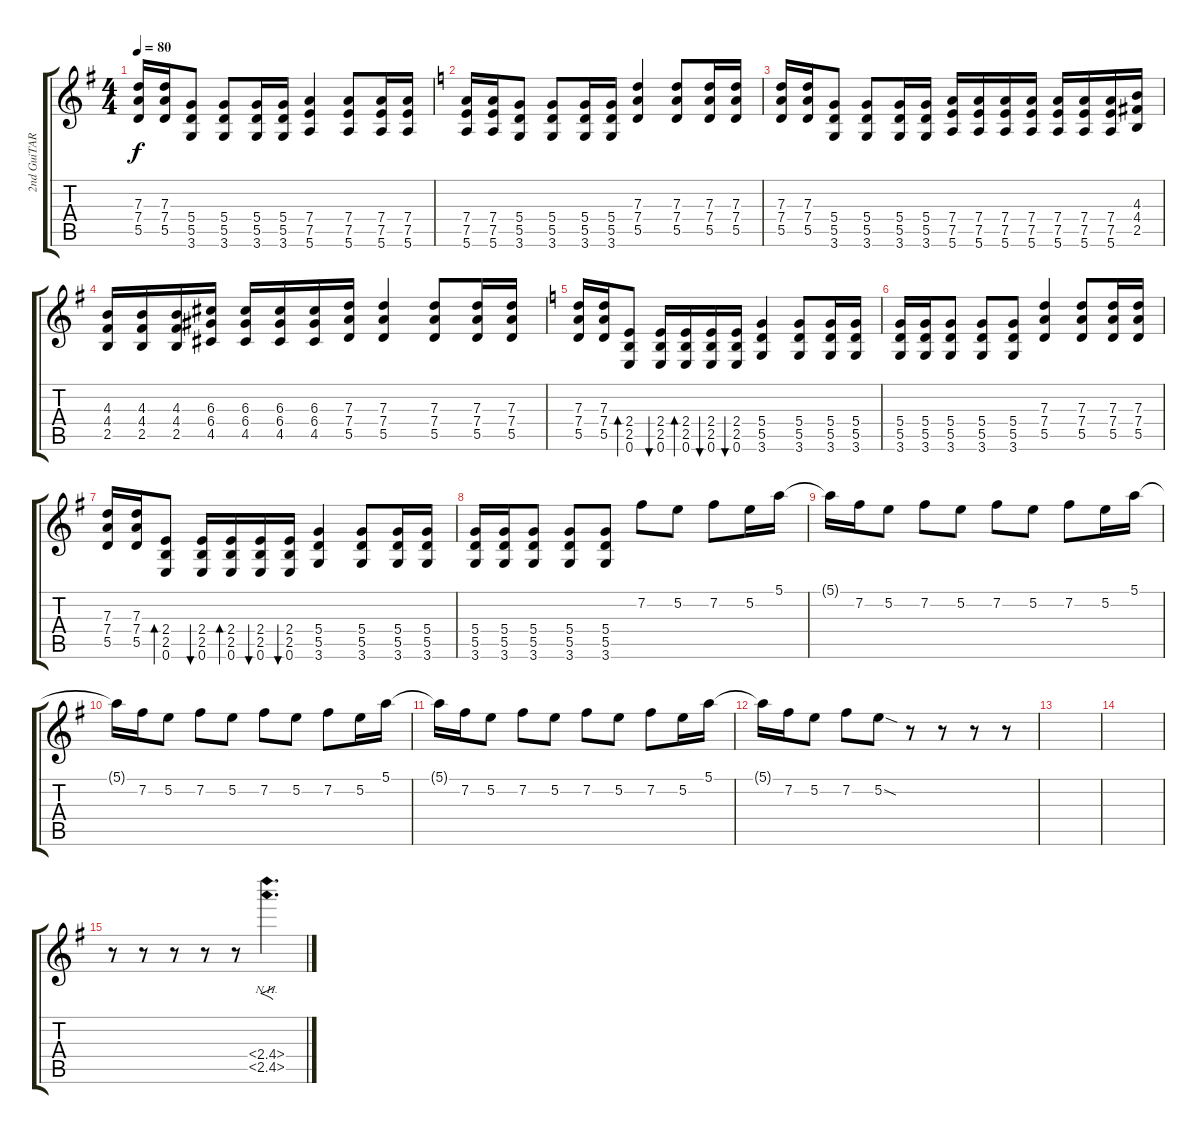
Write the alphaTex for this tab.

\track ("2nd GuiTAR" "2nd GuiTAR") {instrument distortionguitar}
\staff {score tabs}
\tuning (E4 B3 G3 D3 A2 E2) {hide}
\ts (4 4)
\tempo 80
\clef g2
\ks eminor
(7.3 7.4 5.5).16{dy f} (7.3 7.4 5.5).16 (5.4 5.5 3.6).8 (5.4 5.5 3.6).8 (5.4 5.5 3.6).16 (5.4 5.5 3.6).16 (7.4 7.5 5.6).4 (7.4 7.5 5.6).8 (7.4 7.5 5.6).16 (7.4 7.5 5.6).16 |
\ks c
(7.4 7.5 5.6).16 (7.4 7.5 5.6).16 (5.4 5.5 3.6).8 (5.4 5.5 3.6).8 (5.4 5.5 3.6).16 (5.4 5.5 3.6).16 (7.3 7.4 5.5).4 (7.3 7.4 5.5).8 (7.3 7.4 5.5).16 (7.3 7.4 5.5).16 |
(7.3 7.4 5.5).16 (7.3 7.4 5.5).16 (5.4 5.5 3.6).8 (5.4 5.5 3.6).8 (5.4 5.5 3.6).16 (5.4 5.5 3.6).16 (7.4 7.5 5.6).16 (7.4 7.5 5.6).16 (7.4 7.5 5.6).16 (7.4 7.5 5.6).16 (7.4 7.5 5.6).16 (7.4 7.5 5.6).16 (7.4 7.5 5.6).16 (4.3 4.4 2.5).16 |
\ks eminor
(4.3 4.4 2.5).16 (4.3 4.4 2.5).16 (4.3 4.4 2.5).16 (6.3 6.4 4.5).16 (6.3 6.4 4.5).16 (6.3 6.4 4.5).16 (6.3 6.4 4.5).16 (7.3 7.4 5.5).16 (7.3 7.4 5.5).4 (7.3 7.4 5.5).8 (7.3 7.4 5.5).16 (7.3 7.4 5.5).16 |
\ks c
(7.3 7.4 5.5).16 (7.3 7.4 5.5).16 (2.4 2.5 0.6).8{bd 60} (2.4 2.5 0.6).16{bu 60} (2.4 2.5 0.6).16{bd 60} (2.4 2.5 0.6).16{bu 60} (2.4 2.5 0.6).16{bu 60} (5.4 5.5 3.6).4 (5.4 5.5 3.6).8 (5.4 5.5 3.6).16 (5.4 5.5 3.6).16 |
(5.4 5.5 3.6).16 (5.4 5.5 3.6).16 (5.4 5.5 3.6).8 (5.4 5.5 3.6).8 (5.4 5.5 3.6).8 (7.3 7.4 5.5).4 (7.3 7.4 5.5).8 (7.3 7.4 5.5).16 (7.3 7.4 5.5).16 |
\ks eminor
(7.3 7.4 5.5).16 (7.3 7.4 5.5).16 (2.4 2.5 0.6).8{bd 60} (2.4 2.5 0.6).16{bu 60} (2.4 2.5 0.6).16{bd 60} (2.4 2.5 0.6).16{bu 60} (2.4 2.5 0.6).16{bu 60} (5.4 5.5 3.6).4 (5.4 5.5 3.6).8 (5.4 5.5 3.6).16 (5.4 5.5 3.6).16 |
(5.4 5.5 3.6).16 (5.4 5.5 3.6).16 (5.4 5.5 3.6).8 (5.4 5.5 3.6).8 (5.4 5.5 3.6).8 7.2.8 5.2.8 7.2.8 5.2.16 5.1.16 |
5.1{t}.16 7.2.16 5.2.8 7.2.8 5.2.8 7.2.8 5.2.8 7.2.8 5.2.16 5.1.16 |
5.1{t}.16 7.2.16 5.2.8 7.2.8 5.2.8 7.2.8 5.2.8 7.2.8 5.2.16 5.1.16 |
5.1{t}.16 7.2.16 5.2.8 7.2.8 5.2.8 7.2.8 5.2.8 7.2.8 5.2.16 5.1.16 |
5.1{t}.16 7.2.16 5.2.8 7.2.8 5.2{sod}.8 r.8 r.8 r.8 r.8 |
|
|
r.8 r.8 r.8 r.8 r.8 (2.4{nh} 2.5{nh}).4{f d}
